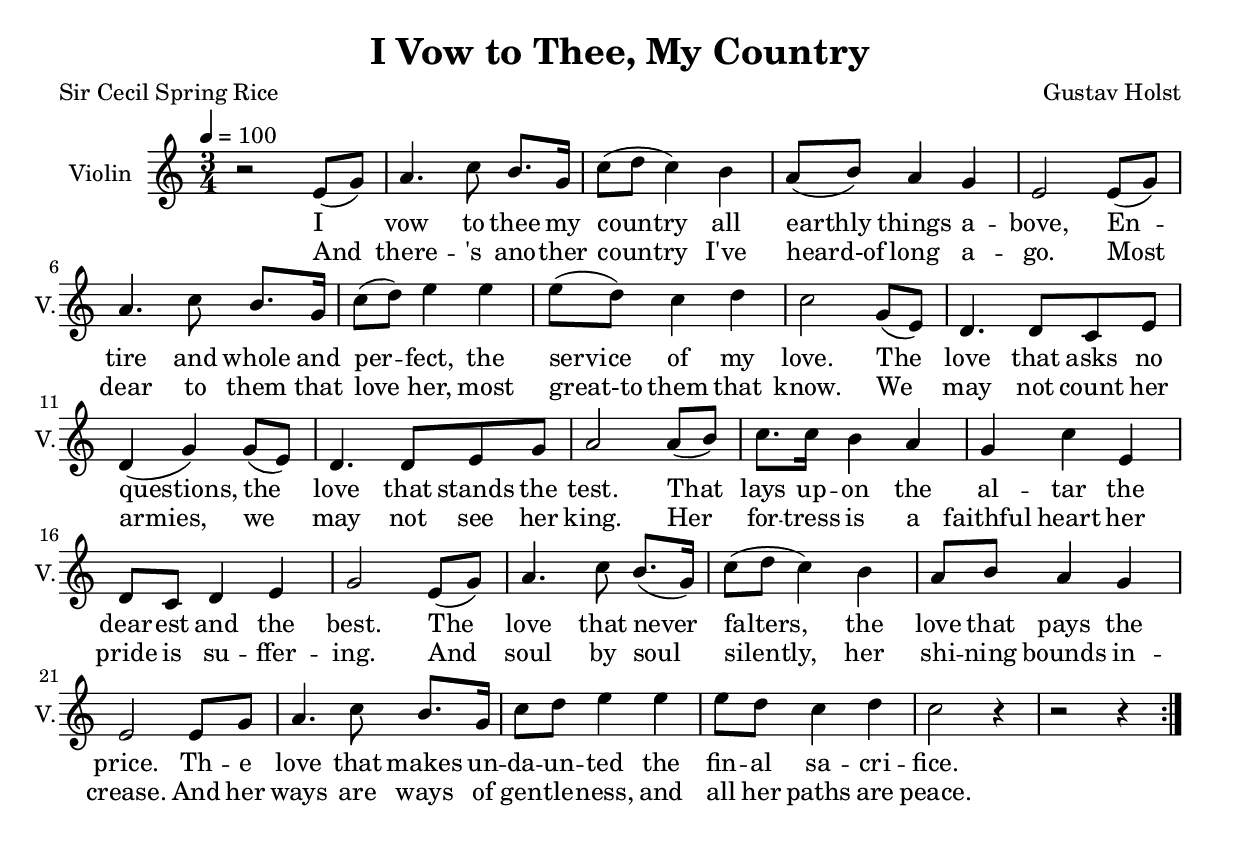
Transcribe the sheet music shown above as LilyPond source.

\version "2.24.0"
\language "english"
\header {
	title = "I Vow to Thee, My Country"
	composer = "Gustav Holst"
	poet = "Sir Cecil Spring Rice"
}

violin = \relative { \repeat volta 2 {
	\tempo 4 = 100
	\numericTimeSignature
	\time 3/4
	\override Accidental.hide-tied-accidental-after-break = ##t
	\key c \major

	r2    e'8( g) | a4. c8  b8. g16 |
	c8(d  c4)  b  | a8( b)  a4  g   |
	e2    e8(  g) | a4. c8  b8. g16 |
	c8(d) e4   e  | e8( d)  c4  d   |
	c2    g8(  e) | d4. d8  c   e   |
	d4(g) g8(  e) | d4. d8  e   g   |
	a2    a8(  b) | c8. c16 b4  a   |
	g4    c4   e, | d8  c   d4  e   |
	g2    e8(  g) | a4. c8  b8.(g16)|
	c8(d  c4)  b  | a8  b   a4  g   |
	e2    e8   g  | a4. c8  b8. g16 |
	c8 d  e4   e  | e8  d   c4  d   |
	c2    r4     | r2      r4      |
}}

first = \lyricmode {
	I vow to thee my
	country all earthly things a --
	bove, En -- tire and whole and
	per -- fect, the service of my
	love. The love that asks no
	questions, the love that stands the
	test. That lays up -- on the
	al -- tar the dear -- est and the
	best. The love that never
	falters, the love that pays the
	price. Th -- e love that makes un --
	da -- un -- ted the fin -- al sa -- cri --
	fice.
}
second = \lyricmode {
	And there -- 's ano -- ther
	country I've heard-of long a --
	go. Most dear to them that
	love her, most great-to them that
	know. We may not count her
	armies, we may not see her
	king. Her for -- tress is a
	faithful heart her pride is su -- ffer --
	ing. And soul by soul
	silently, her shi -- ning bounds in --
	crease. And her ways are ways of
	gen -- tle -- ness, and all her paths are
	peace.
}

\score{
	\midi {
		\context {
			\Score
			midiChannelMapping = #'instrument
		}
	}
	\layout {
		\context {
			\Score
		}
	}
	<<
	\new Staff \with {
		instrumentName = "Violin"
		shortInstrumentName = "V."
		midiInstrument = "violin"
	}
		<<
		\new Voice = "violin" {
			\violin
		}
		>>
	\new Lyrics \lyricsto "violin" {
		<<
			\first
			\new Lyrics {
				\set associatedVoice = "violin"
				\second
			}
		>>
	}
	>>
}
